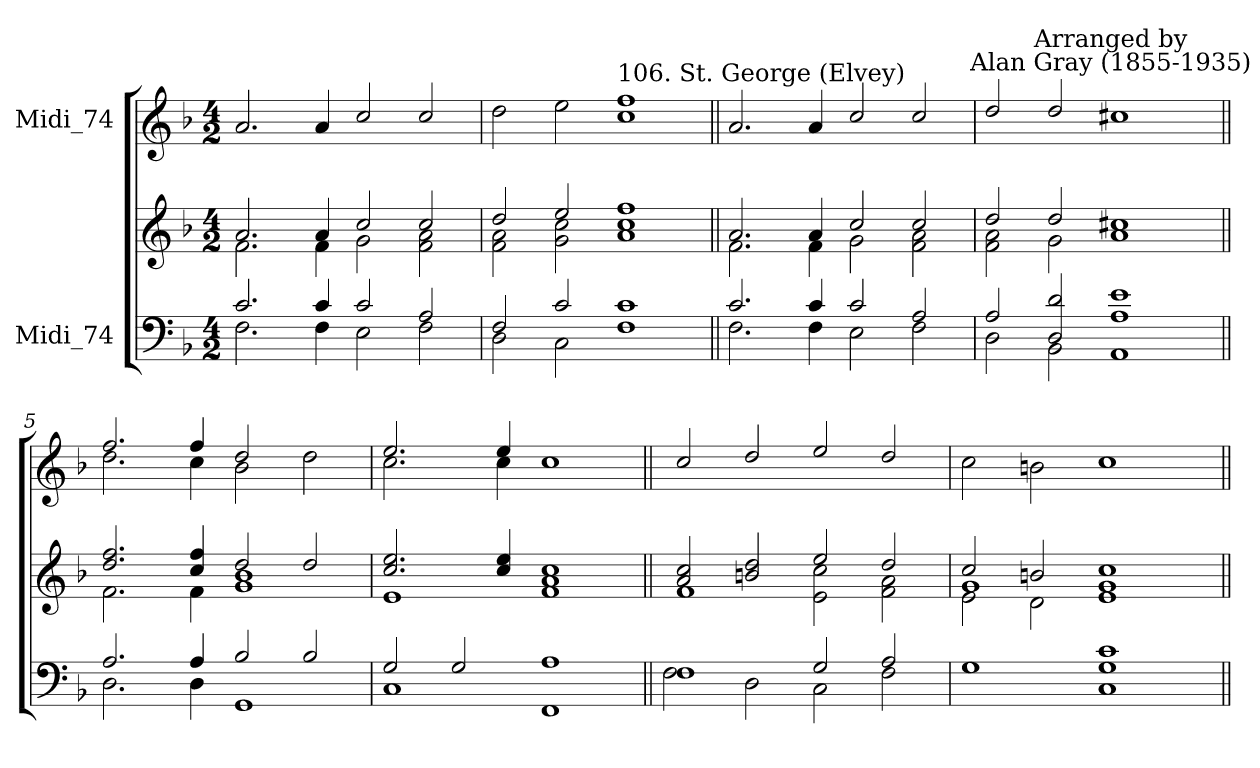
**kern	**kern	**kern
*part2	*part2	*part1
*staff3	*staff2	*staff1
*I"Midi_74	*	*I"Midi_74
*clefF4	*clefG2	*clefG2
*k[b-]	*k[b-]	*k[b-]
*F:	*F:	*F:
*M4/2	*M4/2	*M4/2
=1	=1	=1
*^	*^	*^
*	*^	*	*^	*	*
2.c/	0ryy	2.F\	2.a/	0ryy	2.f\	2.a	0ryy
4c/	.	4F\	4a/	.	4f\	4a	.
2c/	.	2E\	2cc/	.	2g\	2cc	.
2A/	.	2F\	2cc/	.	2f\ 2a\	2cc	.
=2	=2	=2	=2	=2	=2	=2	=2
2F/	0ryy	2D\	2dd/	0ryy	2f\ 2a\	2dd	1ryy
2c/	.	2C\	2ee/	.	2g\ 2cc\	2ee	.
!	!	!	!	!	!	!LO:TX:a:t=106. St. George (Elvey)	!
1c/	.	1F\	1ff/	.	1a\ 1cc\	1ff	1cc\
=3||	=3||	=3||	=3||	=3||	=3||	=3||	=3||
2.c/	0ryy	2.F\	2.a/	0ryy	2.f\	2.a	0ryy
4c/	.	4F\	4a/	.	4f\	4a	.
2c/	.	2E\	2cc/	.	2g\	2cc	.
2A/	.	2F\	2cc/	.	2f\ 2a\	2cc	.
=4	=4	=4	=4	=4	=4	=4	=4
2A/	0ryy	2D\	2dd/	0ryy	2f\ 2a\	2dd	0ryy
2D/ 2d/	.	2BB-\	2dd/	.	2g\	2dd	.
!	!	!	!	!	!	!LO:TX:a:cj:t=Arranged by\nAlan Gray (1855-1935)	!
1A/ 1e/	.	1AA\	1cc#X/	.	1a\	1cc#X	.
!!LO:LB:g=z	!!
=5||	=5||	=5||	=5||	=5||	=5||	=5||	=5||
2.A/	0ryy	2.D\	2.dd/ 2.ff/	0ryy	2.f\	2.ff	2.dd\
4A/	.	4D\	4cc/ 4ff/	.	4f\	4ff	4cc\
2B-/	.	1GG\	2dd/	.	1g\ 1b-\	2dd	2b-\
2B-/	.	.	2dd/	.	.	2dd	2ryy
=6	=6	=6	=6	=6	=6	=6	=6
2G/	0ryy	1C\	2.cc/ 2.ee/	1ryy	1e\	2.ee	2.cc\
2G/	.	.	.	.	.	.	.
.	.	.	4cc/ 4ee/	.	.	4ee	4cc\
1A/	.	1FF\	1cc/	1a\	1f\	1cc	1ryy
=7||	=7||	=7||	=7||	=7||	=7||	=7||	=7||
1F/	0ryy	2F\	2a/ 2cc/	0ryy	1f\	2cc	0ryy
.	.	2D\	2bn/ 2dd/	.	.	2dd	.
2G/	.	2C\	2ee/	.	2e\ 2cc\	2ee	.
2A/	.	2F\	2dd/	.	2f\ 2a\	2dd	.
=8	=8	=8	=8	=8	=8	=8	=8
1G/	1ryy	1ryy	2cc/	1g\	2e\	2cc	1ryy
.	.	.	2bn/	.	2d\	2bn	.
1G/ 1c/	8ryy	1C\	1cc/	1g\	1e\	1cc	8ryy
.	2..ryy	.	.	.	.	.	2..ryy
*v	*v	*v	*	*	*	*v	*v
*	*v	*v	*v	*
=||	=||	=||
*-	*-	*-
